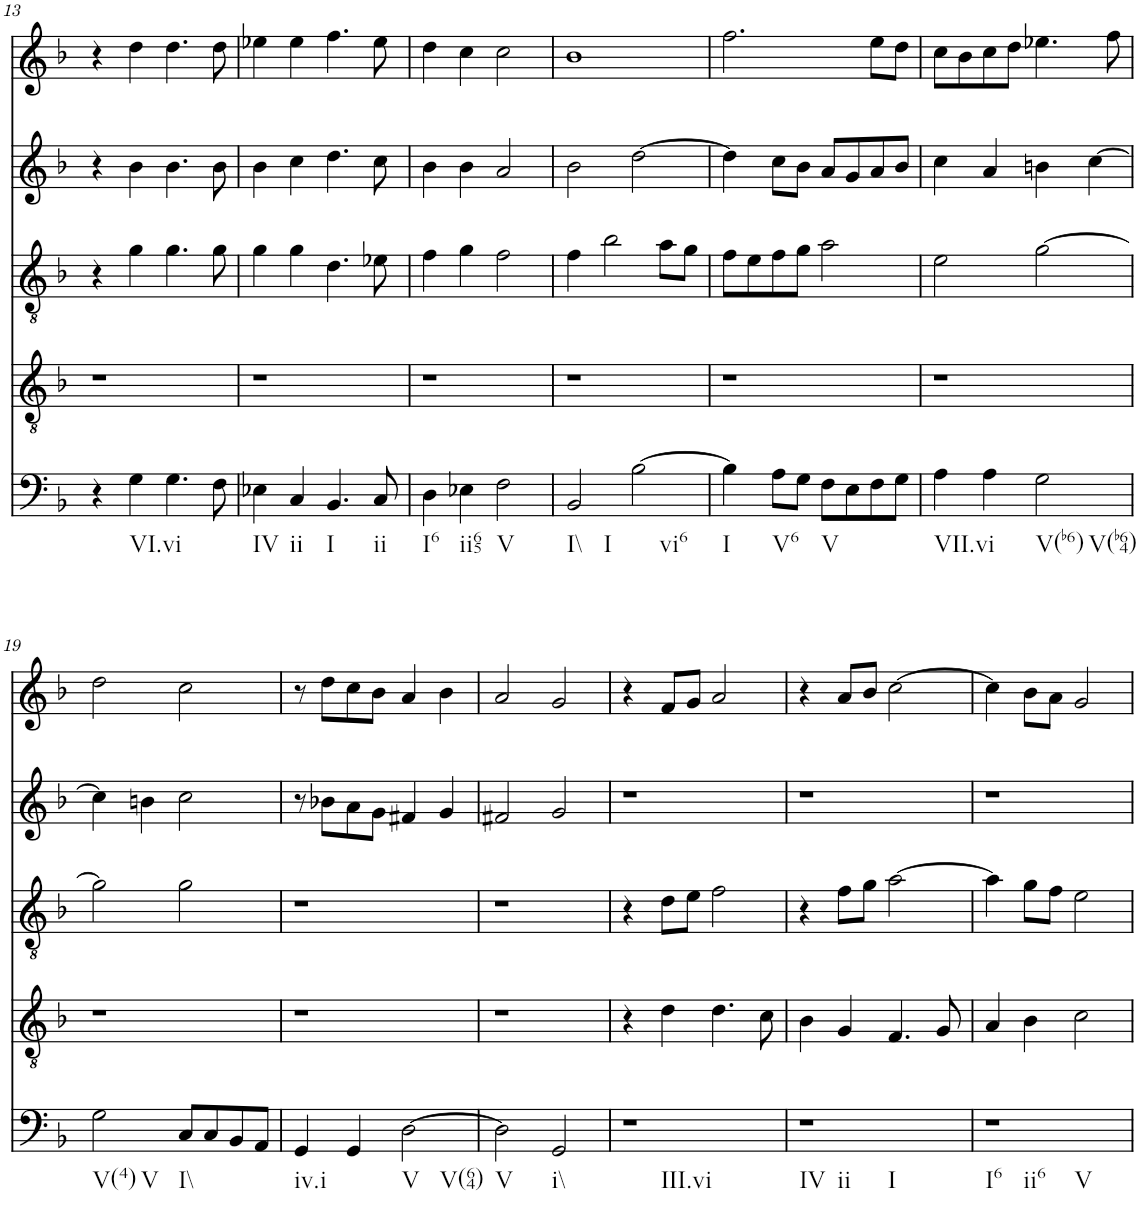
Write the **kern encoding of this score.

**kern	**kern	**kern	**kern	**kern
*part5	*part4	*part3	*part2	*part1
*staff5	*staff4	*staff3	*staff2	*staff1
*I"vox	*I"vox	*I"vox	*I"vox	*I"vox
!!LO:PB:g=z
*clefF4	*clefGv2	*clefGv2	*clefG2	*clefG2
*k[b-]	*k[b-]	*k[b-]	*k[b-]	*k[b-]
*M4/4	*M4/4	*M4/4	*M4/4	*M4/4
=13	=13	=13	=13	=13
4r	1r	4r	4r	4r
!LO:TX:b:t=VI.vi	!	!	!	!
4G\	.	4g\	4b-\	4dd\
4.G\	.	4.g\	4.b-\	4.dd\
8F\	.	8g\	8b-\	8dd\
=14	=14	=14	=14	=14
!LO:TX:b:t=IV	!	!	!	!
4E-X\	1r	4g\	4b-\	4ee-X\
!LO:TX:b:t=ii	!	!	!	!
4C/	.	4g\	4cc\	4ee-\
!LO:TX:b:t=I	!	!	!	!
4.BB-/	.	4.d\	4.dd\	4.ff\
!LO:TX:b:t=ii	!	!	!	!
8C/	.	8e-X\	8cc\	8ee-\
=15	=15	=15	=15	=15
!LO:TX:b:t=I6	!	!	!	!
4D\	1r	4f\	4b-\	4dd\
!LO:TX:b:t=ii65	!	!	!	!
4E-X\	.	4g\	4b-\	4cc\
!LO:TX:b:t=V	!	!	!	!
2F\	.	2f\	2a/	2cc\
=16	=16	=16	=16	=16
!LO:TX:b:t=I\\	!	!	!	!
!LO:TX:b:t=I	!	!	!	!
2BB-/	1r	4f\	2b-\	1b-
.	.	2b-\	.	.
!LO:TX:b:t=vi6	!	!	!	!
[2B-\	.	.	[2dd\	.
.	.	8a\L	.	.
.	.	8g\J	.	.
=17	=17	=17	=17	=17
!LO:TX:b:t=I	!	!	!	!
4B-\]	1r	8f\L	4dd\]	2.ff\
.	.	8e\	.	.
!LO:TX:b:t=V6	!	!	!	!
8A\L	.	8f\	8cc\L	.
8G\J	.	8g\J	8b-\J	.
!LO:TX:b:t=V	!	!	!	!
8F\L	.	2a\	8a/L	.
8E\	.	.	8g/	.
8F\	.	.	8a/	8ee\L
8G\J	.	.	8b-/J	8dd\J
=18	=18	=18	=18	=18
!LO:TX:b:t=VII.vi	!	!	!	!
4A\	1r	2e\	4cc\	8cc\L
.	.	.	.	8b-\
4A\	.	.	4a/	8cc\
.	.	.	.	8dd\J
!LO:TX:b:t=V(b6)	!	!	!	!
!LO:TX:b:t=V(b64)	!	!	!	!
2G\	.	[2g\	4bn\	4.ee-X\
.	.	.	[4cc\	.
.	.	.	.	8ff\
!!LO:LB:g=z
=19	=19	=19	=19	=19
!LO:TX:b:t=V(4)	!	!	!	!
!LO:TX:b:t=V	!	!	!	!
2G\	1r	2g\]	4cc\]	2dd\
.	.	.	4bn\	.
!LO:TX:b:t=I\\	!	!	!	!
8C/L	.	2g\	2cc\	2cc\
8C/	.	.	.	.
8BB-/	.	.	.	.
8AA/J	.	.	.	.
=20	=20	=20	=20	=20
!LO:TX:b:t=iv.i	!	!	!	!
4GG/	1r	1r	8r	8r
.	.	.	8b-X\L	8dd\L
4GG/	.	.	8a\	8cc\
.	.	.	8g\J	8b-\J
!LO:TX:b:t=V	!	!	!	!
!LO:TX:b:t=V(64)	!	!	!	!
[2D\	.	.	4f#X/	4a/
.	.	.	4g/	4b-\
=21	=21	=21	=21	=21
!LO:TX:b:t=V	!	!	!	!
2D\]	1r	1r	2f#X/	2a/
!LO:TX:b:t=i\\	!	!	!	!
2GG/	.	.	2g/	2g/
=22	=22	=22	=22	=22
!LO:TX:b:t=III.vi	!	!	!	!
1r	4r	4r	1r	4r
.	4d\	8d\L	.	8f/L
.	.	8e\J	.	8g/J
.	4.d\	2f\	.	2a/
.	8c\	.	.	.
=23	=23	=23	=23	=23
!LO:TX:b:t=IV	!	!	!	!
!LO:TX:b:t=ii	!	!	!	!
!LO:TX:b:t=I	!	!	!	!
1r	4B-\	4r	1r	4r
.	4G/	8f\L	.	8a/L
.	.	8g\J	.	8b-/J
.	4.F/	[2a\	.	[2cc\
.	8G/	.	.	.
=24	=24	=24	=24	=24
!LO:TX:b:t=I6	!	!	!	!
!LO:TX:b:t=ii6	!	!	!	!
!LO:TX:b:t=V	!	!	!	!
1r	4A/	4a\]	1r	4cc\]
.	4B-\	8g\L	.	8b-\L
.	.	8f\J	.	8a\J
.	2c\	2e\	.	2g/
=	=	=	=	=
*-	*-	*-	*-	*-
